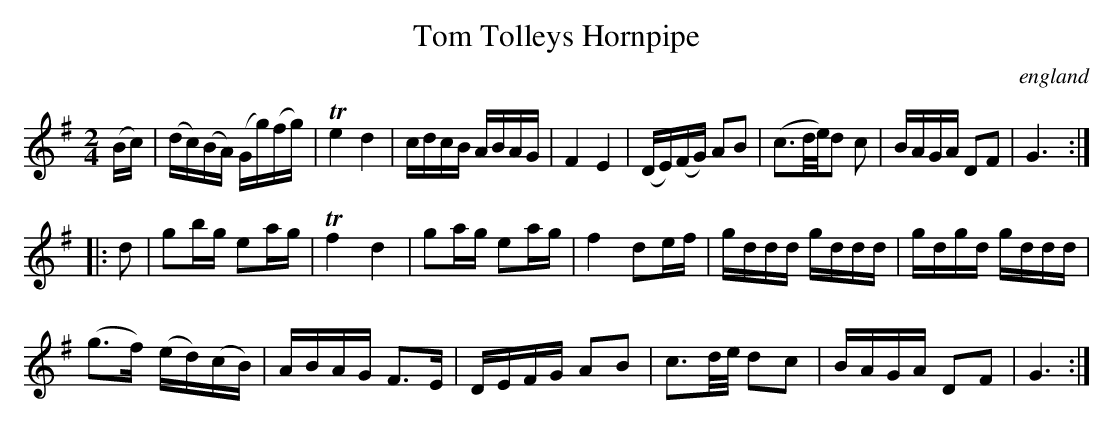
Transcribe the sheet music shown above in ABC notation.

X:1
T:Tom Tolleys Hornpipe
O:england
M:2/4
K:G
(Bc)|\
(dc)(BA) (Gg)(fg)| Te4 d4| cdcB ABAG| F4E4|\
(DE)(FG) A2B2| (c3d/e/)d2 c2| BAGA D2F2| G6::
d2|\
g2bg e2ag| Tf4d4| g2ag e2ag| f4 d2ef|\
gddd gddd| gdgd gddd|
(g3f) (ed)(cB)| ABAG F3E|\
DEFG A2B2| c3d/e/ d2c2| BAGA D2F2| G6 :|
